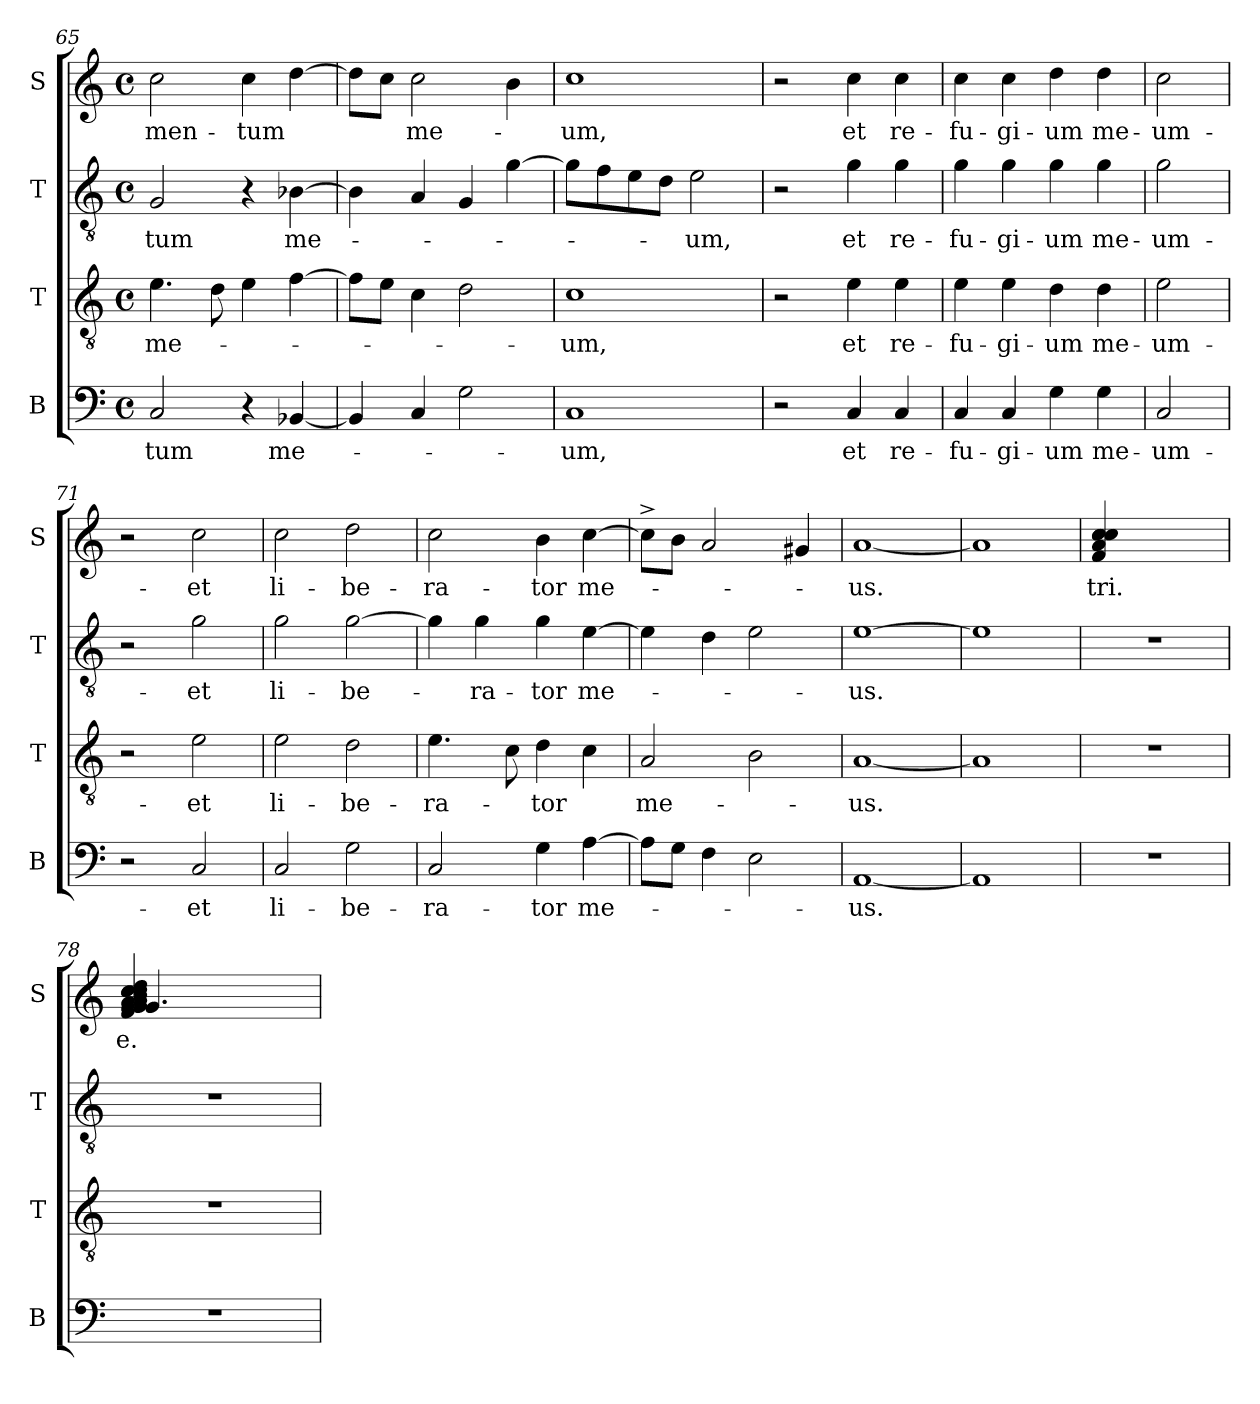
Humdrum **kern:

**kern	**text	**kern	**text	**kern	**text	**kern	**text
*part4	*part4	*part3	*part3	*part2	*part2	*part1	*part1
*staff4	*staff4	*staff3	*staff3	*staff2	*staff2	*staff1	*staff1
*I"B	*	*I"T	*	*I"T	*	*I"S	*
*I'B	*	*I'T	*	*I'T	*	*I'S	*
*clefF4	*	*clefGv2	*	*clefGv2	*	*clefG2	*
*	*	*k[]	*	*	*	*	*
*	*	*C:	*	*	*	*	*
*M4/4	*	*M4/4	*	*M4/4	*	*M4/4	*
*met(c)	*	*met(c)	*	*met(c)	*	*met(c)	*
=65	=65	=65	=65	=65	=65	=65	=65
!	!LO:LY:b:cj	!	!LO:LY:b:cj	!	!LO:LY:b:cj	!	!LO:LY:b:cj
2C/	-tum	4.e\	me-	2G/	-tum	2cc\	-men-
.	.	8d\	.	.	.	.	.
!	!	!	!	!	!	!	!LO:LY:b
4r	.	4e\	.	4r	.	4cc\	-tum
!	!LO:LY:b:cj	!	!	!	!LO:LY:b:cj	!	!
[<4BB-X/	me-	[>4f\	.	[>4B-X\	me-	[>4dd\	.
=66	=66	=66	=66	=66	=66	=66	=66
4BB-/]	.	8f\L]	.	4B-\]	.	8dd\L]	.
.	.	8e\J	.	.	.	8cc\J	.
!	!	!	!	!	!	!	!LO:LY:b:cj
4C/	.	4c\	.	4A/	.	2cc\	me-
2G\	.	2d\	.	4G/	.	.	.
.	.	.	.	[>4g\	.	4b\	.
=67	=67	=67	=67	=67	=67	=67	=67
!	!LO:LY:b:cj	!	!LO:LY:b:cj	!	!	!	!LO:LY:b:cj
1C	-um,	1c	-um,	8g\L]	.	1cc	-um,
.	.	.	.	8f\	.	.	.
.	.	.	.	8e\	.	.	.
.	.	.	.	8d\J	.	.	.
!	!	!	!	!	!LO:LY:b:cj	!	!
.	.	.	.	2e\	-um,	.	.
!!LO:LB:g=z
=68	=68	=68	=68	=68	=68	=68	=68
2r	.	2r	.	2r	.	2r	.
!	!LO:LY:b:cj	!	!LO:LY:b:cj	!	!LO:LY:b:cj	!	!LO:LY:b:cj
4C/	et	4e\	et	4g\	et	4cc\	et
!	!LO:LY:b:cj	!	!LO:LY:b:cj	!	!LO:LY:b:cj	!	!LO:LY:b:cj
4C/	re-	4e\	re-	4g\	re-	4cc\	re-
=69	=69	=69	=69	=69	=69	=69	=69
!	!LO:LY:b:cj	!	!LO:LY:b:cj	!	!LO:LY:b:cj	!	!LO:LY:b:cj
4C/	-fu-	4e\	-fu-	4g\	-fu-	4cc\	-fu-
!	!LO:LY:b:cj	!	!LO:LY:b:cj	!	!LO:LY:b:cj	!	!LO:LY:b:cj
4C/	-gi-	4e\	-gi-	4g\	-gi-	4cc\	-gi-
!	!LO:LY:b:cj	!	!LO:LY:b:cj	!	!LO:LY:b:cj	!	!LO:LY:b:cj
4G\	-um	4d\	-um	4g\	-um	4dd\	-um
!	!LO:LY:b:cj	!	!LO:LY:b:cj	!	!LO:LY:b:cj	!	!LO:LY:b:cj
4G\	me-	4d\	me-	4g\	me-	4dd\	me-
=70	=70	=70	=70	=70	=70	=70	=70
!	!LO:LY:b:cj	!	!LO:LY:b:cj	!	!LO:LY:b:cj	!	!LO:LY:b:cj
2C/	-um-	2e\	-um-	2g\	-um-	2cc\	-um-
=71	=71	=71	=71	=71	=71	=71	=71
2r	.	2r	.	2r	.	2r	.
!	!LO:LY:b:cj	!	!LO:LY:b:cj	!	!LO:LY:b:cj	!	!LO:LY:b:cj
2C/	-et	2e\	-et	2g\	-et	2cc\	-et
=72	=72	=72	=72	=72	=72	=72	=72
!	!LO:LY:b:cj	!	!LO:LY:b:cj	!	!LO:LY:b:cj	!	!LO:LY:b:cj
2C/	li-	2e\	li-	2g\	li-	2cc\	li-
!	!LO:LY:b:cj	!	!LO:LY:b:cj	!	!LO:LY:b:cj	!	!LO:LY:b:cj
2G\	-be-	2d\	-be-	[>2g\	-be-	2dd\	-be-
=73	=73	=73	=73	=73	=73	=73	=73
!	!LO:LY:b:cj	!	!LO:LY:b:cj	!	!	!	!LO:LY:b:cj
2C/	-ra-	4.e\	-ra-	4g\]	.	2cc\	-ra-
!	!	!	!	!	!LO:LY:b:cj	!	!
.	.	.	.	4g\	-ra-	.	.
.	.	8c\	.	.	.	.	.
!	!LO:LY:b:cj	!	!LO:LY:b	!	!LO:LY:b:cj	!	!LO:LY:b:cj
4G\	-tor	4d\	-tor	4g\	-tor	4b\	-tor
!	!LO:LY:b:cj	!	!	!	!LO:LY:b:cj	!	!LO:LY:b:cj
[>4A\	me-	4c\	.	[>4e\	me-	[>4cc\	me-
=74	=74	=74	=74	=74	=74	=74	=74
!	!	!	!LO:LY:b:cj	!	!	!	!
8A\L]	.	2A/	me-	4e\]	.	8cc^<\L]	.
8G\J	.	.	.	.	.	8b\J	.
4F\	.	.	.	4d\	.	2a/	.
2E\	.	2B\	.	2e\	.	.	.
.	.	.	.	.	.	4g#/	.
=75	=75	=75	=75	=75	=75	=75	=75
!	!LO:LY:b:cj	!	!LO:LY:b:cj	!	!LO:LY:b:cj	!	!LO:LY:b:cj
[<1AA	-us.	[<1A	-us.	[>1e	-us.	[<1a	-us.
=76	=76	=76	=76	=76	=76	=76	=76
1AA]	.	1A]	.	1e]	.	1a]	.
!!LO:LB:g=z
=77	=77	=77	=77	=77	=77	=77	=77
!	!	!	!	!	!	!	!LO:LY:b:cj
1r	.	1r	.	1r	.	4f/ 4a/ 4cc/ 4cc/ 4cc/	-tri.
.	.	.	.	.	.	2.ryy	.
=78	=78	=78	=78	=78	=78	=78	=78
!	!	!	!	!	!	!	!LO:LY:b:cj
*	*	*	*	*	*	*^	*
1r	.	1r	.	1r	.	4cc/ 4cc/ 4dd/ 4b/ 4cc/ 4a/ 4g/ 4a/ 4g/ 4f/	4.g/	e.
.	.	.	.	.	.	2ryy	.	.
.	.	.	.	.	.	.	2ryy	.
.	.	.	.	.	.	8ryy	.	.
.	.	.	.	.	.	8ryy	8ryy	.
*	*	*	*	*	*	*v	*v	*
=	=	=	=	=	=	=	=
*-	*-	*-	*-	*-	*-	*-	*-
